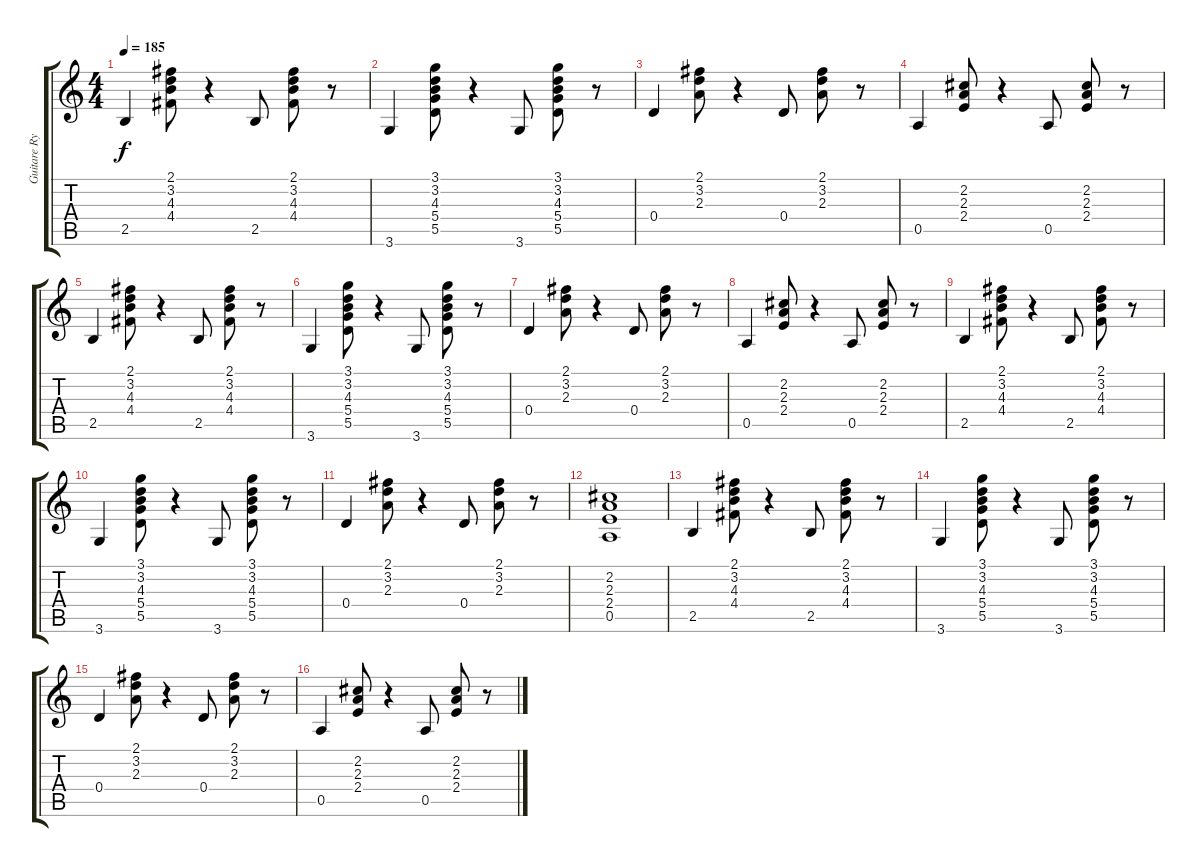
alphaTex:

\track ("Guitare Rythm." "Guitare Ry") {instrument acousticguitarnylon}
\staff {score tabs}
\tuning (E4 B3 G3 D3 A2 E2) {hide}
\ts (4 4)
\tempo 185
\clef g2
\ks c
2.5.4{dy f} (2.1 3.2 4.3 4.4).8 r.4 2.5.8 (2.1 3.2 4.3 4.4).8 r.8 |
3.6.4 (3.1 3.2 4.3 5.4 5.5).8 r.4 3.6.8 (3.1 3.2 4.3 5.4 5.5).8 r.8 |
0.4.4 (2.1 3.2 2.3).8 r.4 0.4.8 (2.1 3.2 2.3).8 r.8 |
0.5.4 (2.2 2.3 2.4).8 r.4 0.5.8 (2.2 2.3 2.4).8 r.8 |
2.5.4 (2.1 3.2 4.3 4.4).8 r.4 2.5.8 (2.1 3.2 4.3 4.4).8 r.8 |
3.6.4 (3.1 3.2 4.3 5.4 5.5).8 r.4 3.6.8 (3.1 3.2 4.3 5.4 5.5).8 r.8 |
0.4.4 (2.1 3.2 2.3).8 r.4 0.4.8 (2.1 3.2 2.3).8 r.8 |
0.5.4 (2.2 2.3 2.4).8 r.4 0.5.8 (2.2 2.3 2.4).8 r.8 |
2.5.4 (2.1 3.2 4.3 4.4).8 r.4 2.5.8 (2.1 3.2 4.3 4.4).8 r.8 |
3.6.4 (3.1 3.2 4.3 5.4 5.5).8 r.4 3.6.8 (3.1 3.2 4.3 5.4 5.5).8 r.8 |
0.4.4 (2.1 3.2 2.3).8 r.4 0.4.8 (2.1 3.2 2.3).8 r.8 |
(2.2 2.3 2.4 0.5).1 |
2.5.4 (2.1 3.2 4.3 4.4).8 r.4 2.5.8 (2.1 3.2 4.3 4.4).8 r.8 |
3.6.4 (3.1 3.2 4.3 5.4 5.5).8 r.4 3.6.8 (3.1 3.2 4.3 5.4 5.5).8 r.8 |
0.4.4 (2.1 3.2 2.3).8 r.4 0.4.8 (2.1 3.2 2.3).8 r.8 |
0.5.4 (2.2 2.3 2.4).8 r.4 0.5.8 (2.2 2.3 2.4).8 r.8
